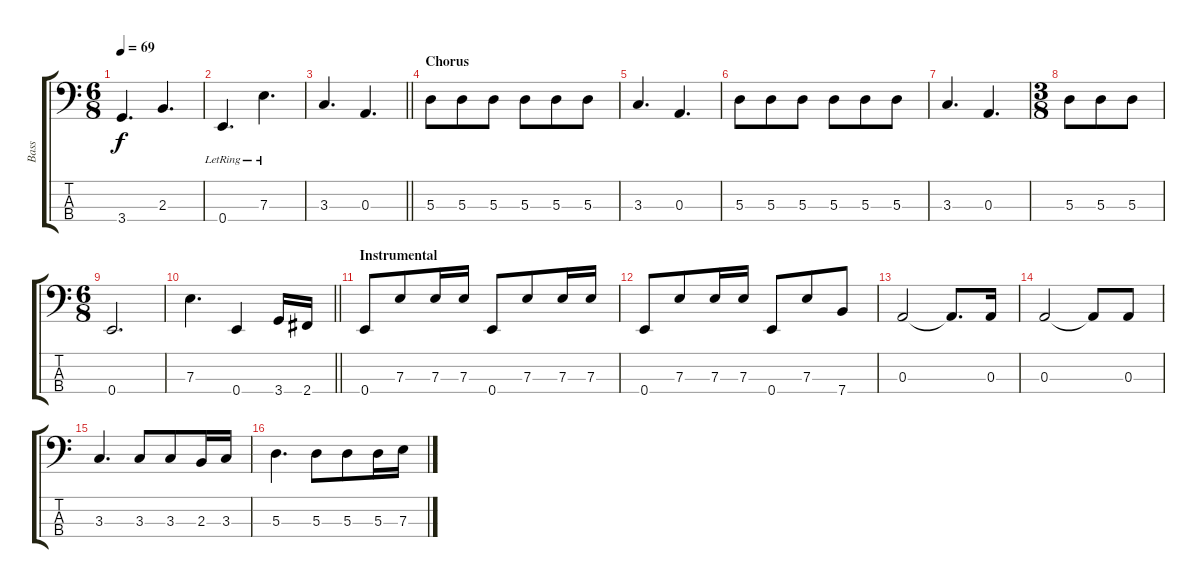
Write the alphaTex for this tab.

\track ("Bass" "Bass") {instrument electricbasspick}
\staff {score tabs}
\tuning (G2 D2 A1 E1) {hide}
\ts (6 8)
\tempo 69
\clef f4
\ks c
3.4.4{d dy f} 2.3.4{d} |
0.4{lr}.4{d} 7.3{lr}.4{d} |
\barLineRight lightlight
3.3.4{d} 0.3.4{d} |
\section ("" "Chorus")
5.3.8 5.3.8 5.3.8 5.3.8 5.3.8 5.3.8 |
3.3.4{d} 0.3.4{d} |
5.3.8 5.3.8 5.3.8 5.3.8 5.3.8 5.3.8 |
3.3.4{d} 0.3.4{d} |
\ts (3 8)
5.3.8 5.3.8 5.3.8 |
\ts (6 8)
0.4.2{d} |
\barLineRight lightlight
7.3.4{d} 0.4.4 3.4.16 2.4.16 |
\section ("" "Instrumental")
0.4.8 7.3.8 7.3.16 7.3.16 0.4.8 7.3.8 7.3.16 7.3.16 |
0.4.8 7.3.8 7.3.16 7.3.16 0.4.8 7.3.8 7.4.8 |
0.3.2 0.3{t}.8{d} 0.3.16 |
0.3.2 0.3{t}.8 0.3.8 |
3.3.4{d} 3.3.8 3.3.8 2.3.16 3.3.16 |
5.3.4{d} 5.3.8 5.3.8 5.3.16 7.3.16
